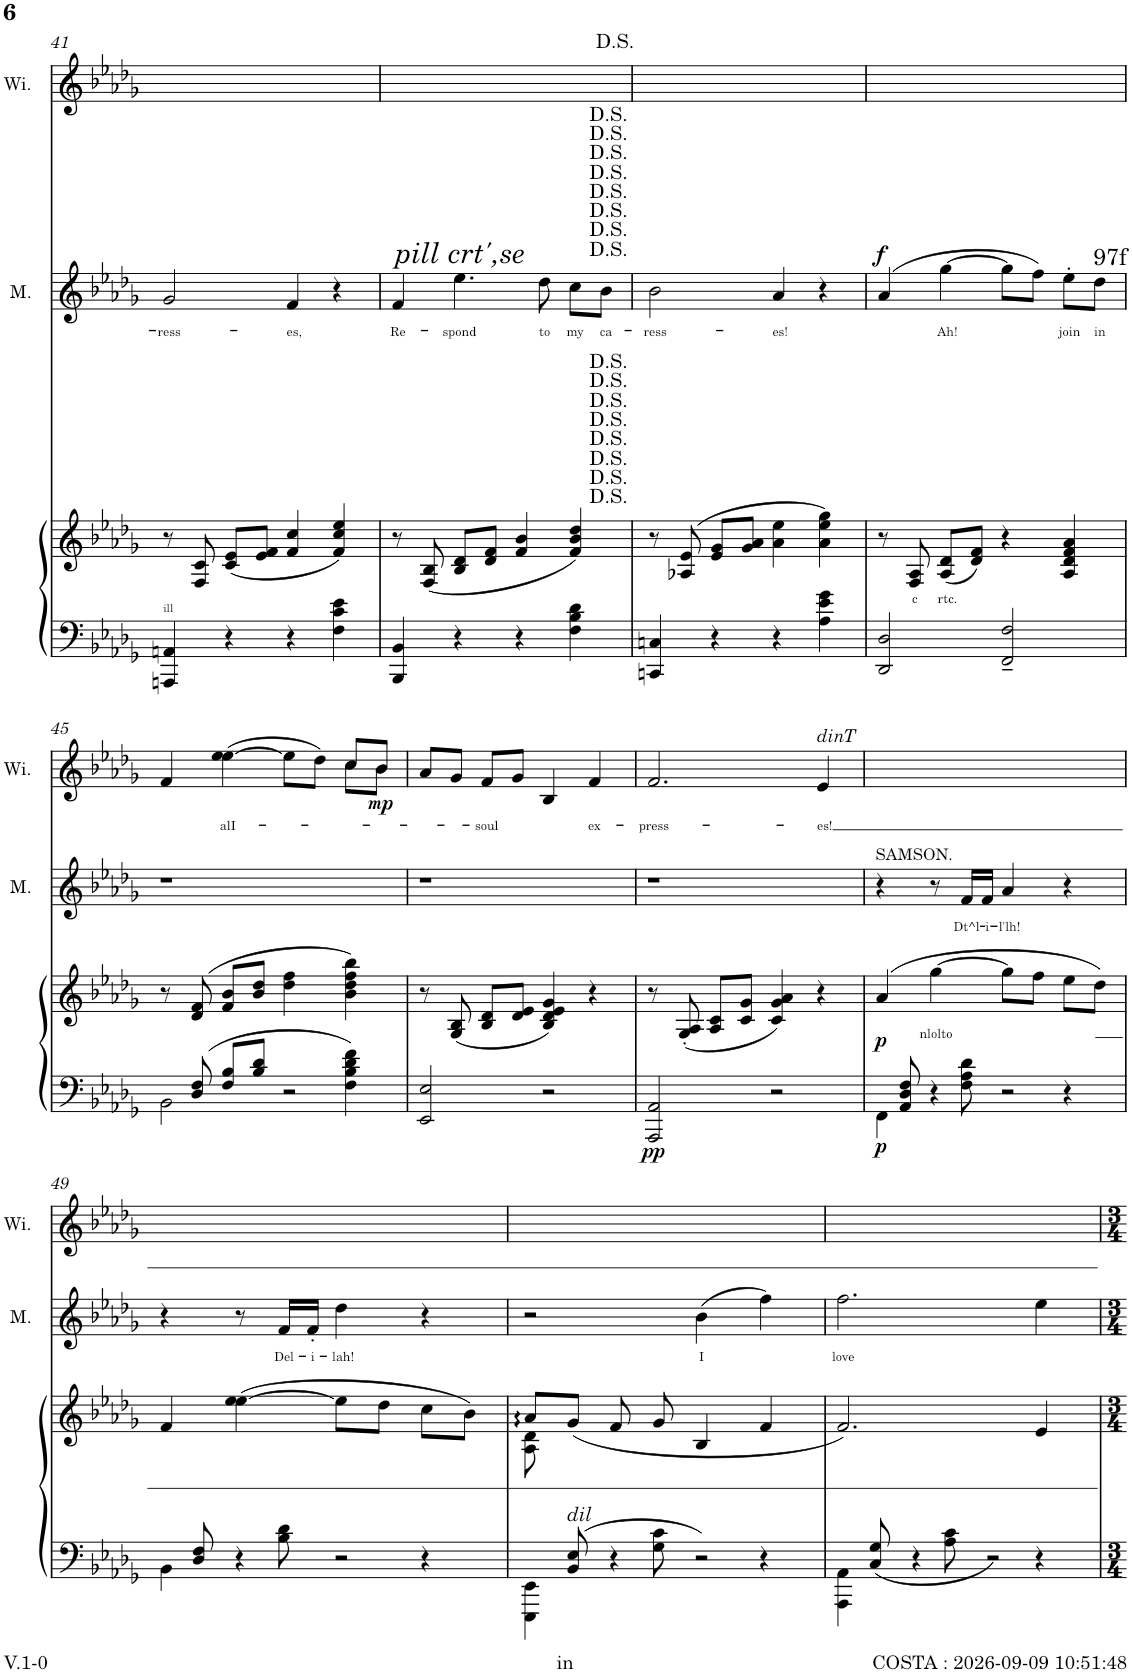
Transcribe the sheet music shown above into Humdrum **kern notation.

**kern	**kern	**text	**dynam	**kern	**text	**dynam	**kern	**text	**dynam
*part3	*part3	*part3	*part3	*part2	*part2	*part2	*part1	*part1	*part1
*staff4	*staff3	*staff3	*staff3/4	*staff2	*staff2	*staff2	*staff1	*staff1	*staff1
*I"Grand Piano	*	*	*	*I"Men	*	*	*I"Women	*	*
*I'Pno	*	*	*	*I'M.	*	*	*	*	*
!!LO:PB:g=z
*clefF4	*clefG2	*	*	*clefG2	*	*	*clefG2	*	*
*k[b-e-a-d-g-]	*k[b-e-a-d-g-]	*	*	*k[b-e-a-d-g-]	*	*	*k[b-e-a-d-g-]	*	*
*D-:	*D-:	*	*	*D-:	*	*	*D-:	*	*
*M4/4	*M4/4	*	*	*M4/4	*	*	*M4/4	*	*
*met(c)	*met(c)	*	*	*met(c)	*	*	*met(c)	*	*
=41	=41	=41	=41	=41	=41	=41	=41	=41	=41
!LO:TX:a:t=ill	!	!	!	!	!	!	!	!	!
!	!	!	!	!	!LO:LY:b	!	!	!	!
4AAAn/ 4AAn/	8r	.	.	2g-/	-ress-	.	1ryy	.	.
.	8F/ 8c/	.	.	.	.	.	.	.	.
4r	(<8c/ 8e-/L	.	.	.	.	.	.	.	.
.	8e-/ 8f/J	.	.	.	.	.	.	.	.
!	!	!	!	!	!LO:LY:b	!	!	!	!
4r	4f/ 4cc/	.	.	4f/	-es,	.	.	.	.
4F\ 4c\ 4e-\	4f/ 4cc/ 4ee-/)	.	.	4r	.	.	.	.	.
=42	=42	=42	=42	=42	=42	=42	=42	=42	=42
!	!	!	!	!LO:TX:a:i:t=pill crt',se	!	!	!	!	!
!	!	!	!	!	!LO:LY:b	!	!	!	!
4BBB-/ 4BB-/	8r	.	.	4f/	Re-	.	1ryy	.	.
.	(<8F/ 8B-/	.	.	.	.	.	.	.	.
!	!	!	!	!	!LO:LY:b	!	!	!	!
4r	8B-/ 8d-/L	.	.	4.ee-\	-spond	.	.	.	.
.	8d-/ 8f/J	.	.	.	.	.	.	.	.
4r	4f/ 4b-/	.	.	.	.	.	.	.	.
!	!	!	!	!	!LO:LY:b	!	!	!	!
.	.	.	.	8dd-\	to	.	.	.	.
!	!	!	!	!	!LO:LY:b	!	!	!	!
4F\ 4B-\ 4d-\	4f/ 4b-/ 4dd-/)	.	.	8cc\L	my	.	.	.	.
!	!	!	!	!	!LO:LY:b	!	!	!	!
.	.	.	.	8b-\J	ca-	.	.	.	.
=43	=43	=43	=43	=43	=43	=43	=43	=43	=43
!	!	!	!	!	!LO:LY:b	!	!	!	!
4CCn/ 4Cn/	8r	.	.	2b-\	-ress-	.	1ryy	.	.
.	(>8A-X/ 8e-/	.	.	.	.	.	.	.	.
4r	8e-/ 8g-/L	.	.	.	.	.	.	.	.
.	8g-/ 8a-/J	.	.	.	.	.	.	.	.
!	!	!	!	!	!LO:LY:b	!	!	!	!
4r	4a-\ 4ee-\	.	.	4a-/	-es!	.	.	.	.
4A-\ 4e-\ 4g-\	4a-\ 4ee-\ 4gg-\)	.	.	4r	.	.	.	.	.
=44	=44	=44	=44	=44	=44	=44	=44	=44	=44
!	!	!	!	!	!	!LO:DY:a	!	!	!
2DD-/ 2D-/	8r	.	.	(>4a-/	.	f	1ryy	.	.
!	!	!LO:LY:b	!	!	!	!	!	!	!
.	8F/ 8A-/	c	.	.	.	.	.	.	.
!	!	!LO:LY:b	!	!	!LO:LY:b	!	!	!	!
.	(<8A-/ 8d-/L	rtc.	.	[>4gg-\	Ah!	.	.	.	.
.	8d-/ 8f/J)	.	.	.	.	.	.	.	.
2FF/~ 2F/~	4r	.	.	8gg-\L]	.	.	.	.	.
.	.	.	.	8ff\J)	.	.	.	.	.
!	!	!	!	!	!LO:LY:b	!	!	!	!
.	4A-/ 4d-/ 4f/ 4a-/	.	.	8ee-'\L	join	.	.	.	.
!	!	!	!	!LO:TX:a:t=97f	!	!	!	!	!
!	!	!	!	!	!LO:LY:b	!	!	!	!
.	.	.	.	8dd-\J	in	.	.	.	.
!!LO:LB:g=z
=45	=45	=45	=45	=45	=45	=45	=45	=45	=45
*	*	*	*	*	*	*	*^	*	*
2BB-\	8r	.	.	1r	.	.	4f/	2.ryy	.	.
.	(>8d-/ 8f/	.	.	.	.	.	.	.	.	.
!	!	!	!	!	!	!	!	!	!LO:LY:b	!
.	8f/ 8b-/L	.	.	.	.	.	(>[>4ee-\ 4ee-\	.	alI-	.
.	8b-/ 8dd-/J	.	.	.	.	.	.	.	.	.
8D-/ 8F/	4dd-\ 4ff\	.	.	.	.	.	8ee-\L]	.	.	.
8F/ 8B-/L	.	.	.	.	.	.	8dd-\J)	.	.	.
8B-/ 8d-/J	4b-\ 4dd-\ 4ff\ 4bb-\)	.	.	.	.	.	8cc\L	8cc/L	.	.
!	!	!	!	!	!	!	!	!	!	!LO:DY:b
2r	.	.	.	.	.	.	8b-\J	8b-/J	.	mp
.	2ryy	.	.	2ryy	.	.	2ryy	2ryy	.	.
4F\ 4B-\ 4d-\ 4f\	.	.	.	.	.	.	.	.	.	.
.	8ryy	.	.	8ryy	.	.	8ryy	8ryy	.	.
*	*	*	*	*	*	*	*v	*v	*	*
=46	=46	=46	=46	=46	=46	=46	=46	=46	=46
2EE-/ 2E-/	8r	.	.	1r	.	.	8a-/L	.	.
.	(<8G-/ 8B-/	.	.	.	.	.	8g-/J	.	.
!	!	!	!	!	!	!	!	!LO:LY:b	!
.	8B-/ 8d-/L	.	.	.	.	.	8f/L	-soul	.
.	8d-/ 8e-/J	.	.	.	.	.	8g-/J	.	.
2r	4B-/ 4d-/ 4e-/ 4g-/)	.	.	.	.	.	4B-/	.	.
!	!	!	!	!	!	!	!	!LO:LY:b	!
.	4r	.	.	.	.	.	4f/	ex-	.
=47	=47	=47	=47	=47	=47	=47	=47	=47	=47
!	!	!	!LO:DY:b=2	!	!	!	!	!LO:LY:b	!
2AAA-/ 2AA-/	8r	.	pp	1r	.	.	2.f/	-press-	.
.	(<8G-/' 8A-/'	.	.	.	.	.	.	.	.
.	8A-/ 8c/L	.	.	.	.	.	.	.	.
.	8c/ 8g-/J	.	.	.	.	.	.	.	.
2r	4c/ 4g-/ 4a-/)	.	.	.	.	.	.	.	.
!	!	!	!	!	!	!	!LO:TX:a:i:t=dinT	!	!
!	!	!	!	!	!	!	!	!LO:LY:b	!
.	4r	.	.	.	.	.	4e-/	-es!	.
=48	=48	=48	=48	=48	=48	=48	=48	=48	=48
!	!	!	!	!LO:TX:a:t=SAMSON.	!	!	!	!	!
!	!	!	!LO:DY:b=2	!	!	!	!	!	!
!	!	!	!LO:DY:n=1:b	!	!	!	!	!	!
4FF\	(>4a-/	.	p p	4r	.	.	1ryy	.	.
!	!	!LO:LY:b	!	!	!	!	!	!	!
8AA-/ 8D-/ 8F/	[>4gg-\	nlolto	.	8r	.	.	.	.	.
!	!	!	!	!	!LO:LY:b	!	!	!	!
4r	.	.	.	16f/LL	Dt^l-	.	.	.	.
!	!	!	!	!	!LO:LY:b	!	!	!	!
.	.	.	.	16f/JJ	-i-	.	.	.	.
!	!	!	!	!	!LO:LY:b	!	!	!	!
.	8gg-\L]	.	.	4a-/	-l'lh!	.	.	.	.
8F\ 8A-\ 8d-\	8ff\J	.	.	.	.	.	.	.	.
2r	8ee-\L	.	.	4r	.	.	.	.	.
.	8dd-\J)	.	.	.	.	.	.	.	.
.	2ryy	.	.	2ryy	.	.	2ryy	.	.
4r	.	.	.	.	.	.	.	.	.
!!LO:LB:g=z
=49	=49	=49	=49	=49	=49	=49	=49	=49	=49
4BB-\	4f/	.	.	4r	.	.	1ryy	.	.
8D-/ 8F/	(>[>4ee-\ 4ee-\	.	.	8r	.	.	.	.	.
!	!	!	!	!	!LO:LY:b	!	!	!	!
4r	.	.	.	16f/LL	Del-	.	.	.	.
!	!	!	!	!	!LO:LY:b	!	!	!	!
.	.	.	.	16f'/JJ	-i-	.	.	.	.
!	!	!	!	!	!LO:LY:b	!	!	!	!
.	8ee-\L]	.	.	4dd-\	-lah!	.	.	.	.
8B-\ 8d-\	8dd-\J	.	.	.	.	.	.	.	.
2r	8cc\L	.	.	4r	.	.	.	.	.
.	8b-\J)	.	.	.	.	.	.	.	.
.	2ryy	.	.	2ryy	.	.	2ryy	.	.
4r	.	.	.	.	.	.	.	.	.
=50	=50	=50	=50	=50	=50	=50	=50	=50	=50
*^	*^	*	*	*	*	*	*	*	*
4EEE-\ 4EE-\	8ryy	8a-/L	8A-\ 8d-\	.	.	2r	.	.	1ryy	.	.
!	!LO:TX:a:i:t=dil	!	!	!	!	!	!	!	!	!	!
.	1ryy	(<8g-/J	2ryy	.	.	.	.	.	.	.	.
8BB-/ 8E-/	.	8f/	.	.	.	.	.	.	.	.	.
4r	.	8g-/	.	.	.	.	.	.	.	.	.
!	!	!	!	!	!	!	!LO:LY:b	!	!	!	!
.	.	4B-/	.	.	.	(>4b-\	I	.	.	.	.
8G-\ 8c\	.	.	2..ryy	.	.	.	.	.	.	.	.
2r	.	4f/	.	.	.	4ff\)	.	.	.	.	.
.	.	2ryy	.	.	.	2ryy	.	.	2ryy	.	.
.	4.ryy	.	.	.	.	.	.	.	.	.	.
4r	.	.	.	.	.	.	.	.	.	.	.
*	*	*v	*v	*	*	*	*	*	*	*	*
=51	=51	=51	=51	=51	=51	=51	=51	=51	=51	=51
!	!	!	!	!	!	!LO:LY:b	!	!	!	!
*v	*v	*	*	*	*	*	*	*	*	*
4AAA-\ 4AA-\	2.f/)	.	.	2.ff\	love	.	1ryy	.	.
8C/ 8G-/	.	.	.	.	.	.	.	.	.
4r	.	.	.	.	.	.	.	.	.
8A-\ 8c\	.	.	.	.	.	.	.	.	.
2r	4e-/	.	.	4ee-\	.	.	.	.	.
.	2ryy	.	.	2ryy	.	.	2ryy	.	.
4r	.	.	.	.	.	.	.	.	.
=	=	=	=	=	=	=	=	=	=
*-	*-	*-	*-	*-	*-	*-	*-	*-	*-
